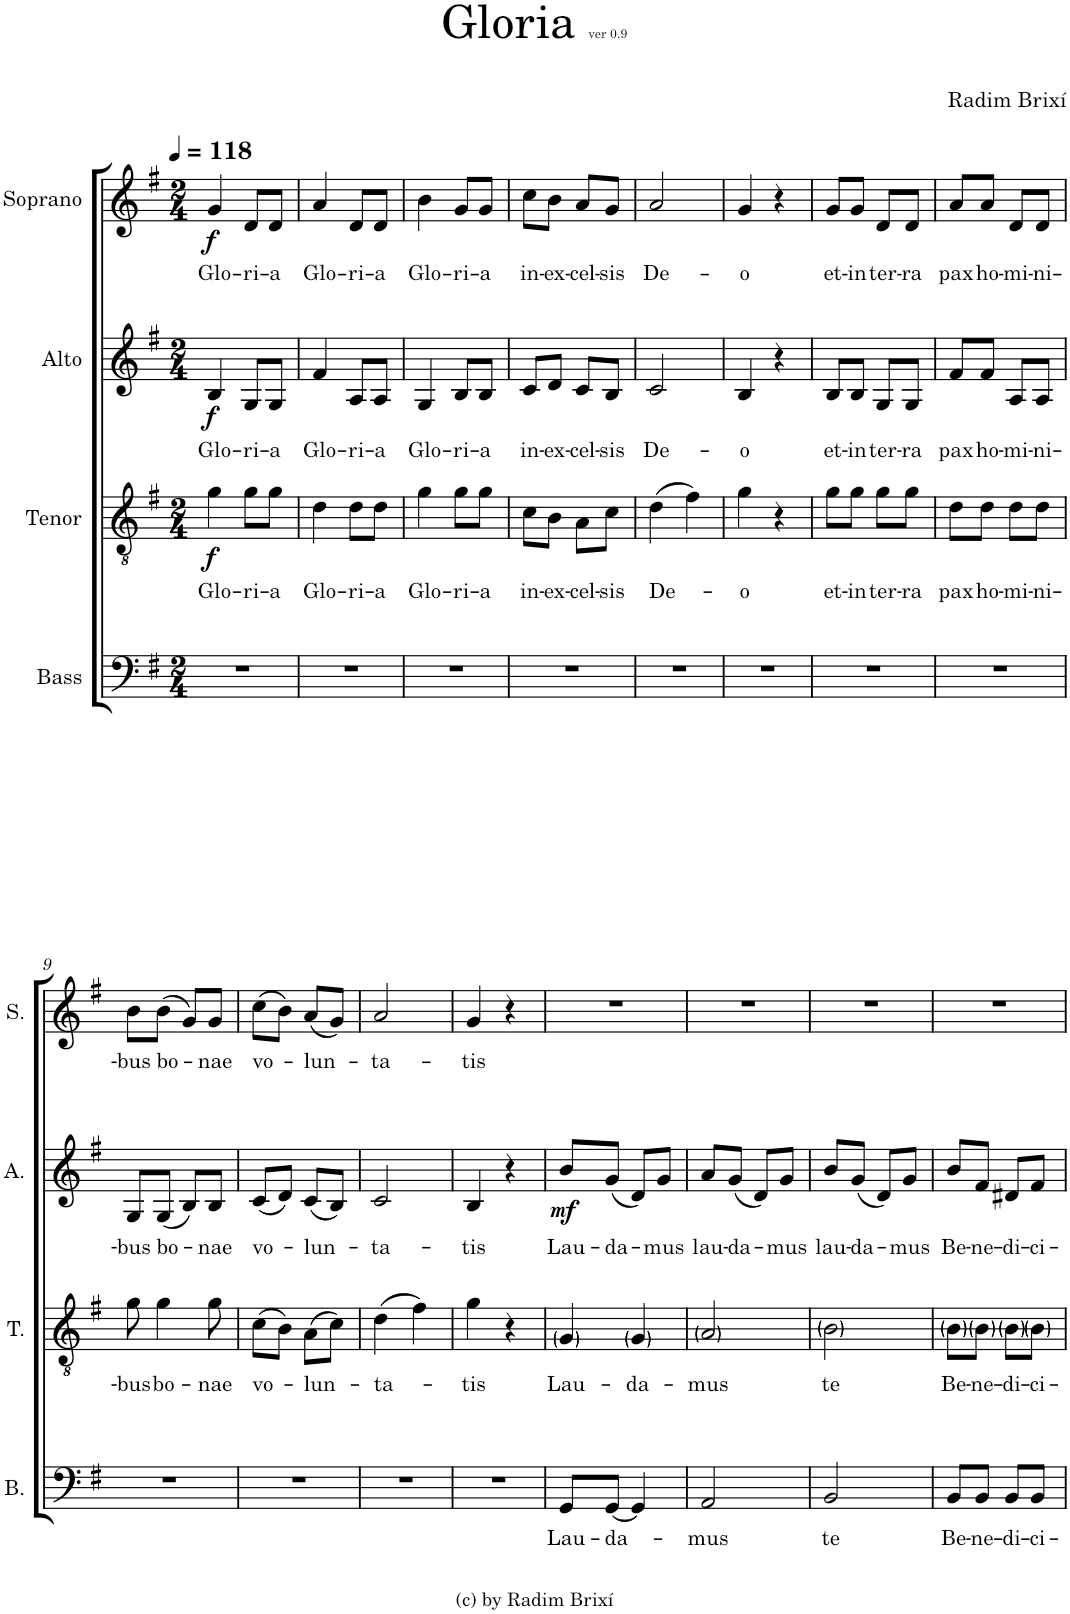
**kern	**text	**kern	**text	**dynam	**kern	**text	**dynam	**kern	**text	**dynam
*part4	*part4	*part3	*part3	*part3	*part2	*part2	*part2	*part1	*part1	*part1
*staff4	*staff4	*staff3	*staff3	*staff3	*staff2	*staff2	*staff2	*staff1	*staff1	*staff1
*I"Bass	*	*I"Tenor	*	*	*I"Alto	*	*	*I"Soprano	*	*
*I'B.	*	*I'T.	*	*	*I'A.	*	*	*I'S.	*	*
*clefF4	*	*clefGv2	*	*	*clefG2	*	*	*clefG2	*	*
*k[f#]	*	*k[f#]	*	*	*k[f#]	*	*	*k[f#]	*	*
*M2/4	*	*M2/4	*	*	*M2/4	*	*	*M2/4	*	*
*MM118	*	*MM118	*	*	*MM118	*	*	*MM118	*	*
=1	=1	=1	=1	=1	=1	=1	=1	=1	=1	=1
!	!	!	!LO:LY:b	!LO:DY:b	!	!LO:LY:b	!LO:DY:b	!	!LO:LY:b	!LO:DY:b
2r	.	4g\	Glo-	f	4B/	Glo-	f	4g/	Glo-	f
!	!	!	!LO:LY:b	!	!	!LO:LY:b	!	!	!LO:LY:b	!
.	.	8g\L	-ri-	.	8G/L	-ri-	.	8d/L	-ri-	.
!	!	!	!LO:LY:b	!	!	!LO:LY:b	!	!	!LO:LY:b	!
.	.	8g\J	-a	.	8G/J	-a	.	8d/J	-a	.
=2	=2	=2	=2	=2	=2	=2	=2	=2	=2	=2
!	!	!	!LO:LY:b	!	!	!LO:LY:b	!	!	!LO:LY:b	!
2r	.	4d\	Glo-	.	4f#/	Glo-	.	4a/	Glo-	.
!	!	!	!LO:LY:b	!	!	!LO:LY:b	!	!	!LO:LY:b	!
.	.	8d\L	-ri-	.	8A/L	-ri-	.	8d/L	-ri-	.
!	!	!	!LO:LY:b	!	!	!LO:LY:b	!	!	!LO:LY:b	!
.	.	8d\J	-a	.	8A/J	-a	.	8d/J	-a	.
=3	=3	=3	=3	=3	=3	=3	=3	=3	=3	=3
!	!	!	!LO:LY:b	!	!	!LO:LY:b	!	!	!LO:LY:b	!
2r	.	4g\	Glo-	.	4G/	Glo-	.	4b\	Glo-	.
!	!	!	!LO:LY:b	!	!	!LO:LY:b	!	!	!LO:LY:b	!
.	.	8g\L	-ri-	.	8B/L	-ri-	.	8g/L	-ri-	.
!	!	!	!LO:LY:b	!	!	!LO:LY:b	!	!	!LO:LY:b	!
.	.	8g\J	-a	.	8B/J	-a	.	8g/J	-a	.
=4	=4	=4	=4	=4	=4	=4	=4	=4	=4	=4
!	!	!	!LO:LY:b	!	!	!LO:LY:b	!	!	!LO:LY:b	!
2r	.	8c\L	in-	.	8c/L	in-	.	8cc\L	in-	.
!	!	!	!LO:LY:b	!	!	!LO:LY:b	!	!	!LO:LY:b	!
.	.	8B\J	-ex-	.	8d/J	-ex-	.	8b\J	-ex-	.
!	!	!	!LO:LY:b	!	!	!LO:LY:b	!	!	!LO:LY:b	!
.	.	8A\L	-cel-	.	8c/L	-cel-	.	8a/L	-cel-	.
!	!	!	!LO:LY:b	!	!	!LO:LY:b	!	!	!LO:LY:b	!
.	.	8c\J	-sis	.	8B/J	-sis	.	8g/J	-sis	.
=5	=5	=5	=5	=5	=5	=5	=5	=5	=5	=5
!	!	!	!LO:LY:b	!	!	!LO:LY:b	!	!	!LO:LY:b	!
2r	.	(4d\	De-	.	2c/	De-	.	2a/	De-	.
.	.	4f#\)	.	.	.	.	.	.	.	.
=6	=6	=6	=6	=6	=6	=6	=6	=6	=6	=6
!	!	!	!LO:LY:b	!	!	!LO:LY:b	!	!	!LO:LY:b	!
2r	.	4g\	-o	.	4B/	-o	.	4g/	-o	.
.	.	4r	.	.	4r	.	.	4r	.	.
=7	=7	=7	=7	=7	=7	=7	=7	=7	=7	=7
!	!	!	!LO:LY:b	!	!	!LO:LY:b	!	!	!LO:LY:b	!
2r	.	8g\L	et-	.	8B/L	et-	.	8g/L	et-	.
!	!	!	!LO:LY:b	!	!	!LO:LY:b	!	!	!LO:LY:b	!
.	.	8g\J	-in	.	8B/J	-in	.	8g/J	-in	.
!	!	!	!LO:LY:b	!	!	!LO:LY:b	!	!	!LO:LY:b	!
.	.	8g\L	ter-	.	8G/L	ter-	.	8d/L	ter-	.
!	!	!	!LO:LY:b	!	!	!LO:LY:b	!	!	!LO:LY:b	!
.	.	8g\J	-ra	.	8G/J	-ra	.	8d/J	-ra	.
=8	=8	=8	=8	=8	=8	=8	=8	=8	=8	=8
!	!	!	!LO:LY:b	!	!	!LO:LY:b	!	!	!LO:LY:b	!
2r	.	8d\L	pax	.	8f#/L	pax	.	8a/L	pax	.
!	!	!	!LO:LY:b	!	!	!LO:LY:b	!	!	!LO:LY:b	!
.	.	8d\J	ho-	.	8f#/J	ho-	.	8a/J	ho-	.
!	!	!	!LO:LY:b	!	!	!LO:LY:b	!	!	!LO:LY:b	!
.	.	8d\L	-mi-	.	8A/L	-mi-	.	8d/L	-mi-	.
!	!	!	!LO:LY:b	!	!	!LO:LY:b	!	!	!LO:LY:b	!
.	.	8d\J	-ni-	.	8A/J	-ni-	.	8d/J	-ni-	.
!!LO:LB:g=z
=9	=9	=9	=9	=9	=9	=9	=9	=9	=9	=9
!	!	!	!LO:LY:b	!	!	!LO:LY:b	!	!	!LO:LY:b	!
2r	.	8g\	-bus	.	8G/L	-bus	.	8b\L	-bus	.
!	!	!	!LO:LY:b	!	!	!LO:LY:b	!	!	!LO:LY:b	!
.	.	4g\	bo-	.	(8G/J	bo-	.	(8b\J	bo-	.
.	.	.	.	.	8B/L)	.	.	8g/L)	.	.
!	!	!	!LO:LY:b	!	!	!LO:LY:b	!	!	!LO:LY:b	!
.	.	8g\	-nae	.	8B/J	-nae	.	8g/J	-nae	.
=10	=10	=10	=10	=10	=10	=10	=10	=10	=10	=10
!	!	!	!LO:LY:b	!	!	!LO:LY:b	!	!	!LO:LY:b	!
2r	.	(8c\L	vo-	.	(8c/L	vo-	.	(8cc\L	vo-	.
.	.	8B\J)	.	.	8d/J)	.	.	8b\J)	.	.
!	!	!	!LO:LY:b	!	!	!LO:LY:b	!	!	!LO:LY:b	!
.	.	(8A\L	-lun-	.	(8c/L	-lun-	.	(8a/L	-lun-	.
.	.	8c\J)	.	.	8B/J)	.	.	8g/J)	.	.
=11	=11	=11	=11	=11	=11	=11	=11	=11	=11	=11
!	!	!	!LO:LY:b	!	!	!LO:LY:b	!	!	!LO:LY:b	!
2r	.	(4d\	-ta-	.	2c/	-ta-	.	2a/	-ta-	.
.	.	4f#\)	.	.	.	.	.	.	.	.
=12	=12	=12	=12	=12	=12	=12	=12	=12	=12	=12
!	!	!	!LO:LY:b	!	!	!LO:LY:b	!	!	!LO:LY:b	!
2r	.	4g\	-tis	.	4B/	-tis	.	4g/	-tis	.
.	.	4r	.	.	4r	.	.	4r	.	.
=13	=13	=13	=13	=13	=13	=13	=13	=13	=13	=13
!	!LO:LY:b	!	!LO:LY:b	!	!	!LO:LY:b	!LO:DY:b	!	!	!
8GG/L	Lau-	4G/	Lau-	.	8b/L	Lau-	mf	2r	.	.
!	!LO:LY:b	!	!	!	!	!LO:LY:b	!	!	!	!
[8GG/J	-da-	.	.	.	(8g/J	-da-	.	.	.	.
!	!	!	!LO:LY:b	!	!	!	!	!	!	!
4GG/]	.	4G/	-da-	.	8d/L)	.	.	.	.	.
!	!	!	!	!	!	!LO:LY:b	!	!	!	!
.	.	.	.	.	8g/J	-mus	.	.	.	.
=14	=14	=14	=14	=14	=14	=14	=14	=14	=14	=14
!	!LO:LY:b	!	!LO:LY:b	!	!	!LO:LY:b	!	!	!	!
2AA/	-mus	2A/	-mus	.	8a/L	lau-	.	2r	.	.
!	!	!	!	!	!	!LO:LY:b	!	!	!	!
.	.	.	.	.	(8g/J	-da-	.	.	.	.
.	.	.	.	.	8d/L)	.	.	.	.	.
!	!	!	!	!	!	!LO:LY:b	!	!	!	!
.	.	.	.	.	8g/J	-mus	.	.	.	.
=15	=15	=15	=15	=15	=15	=15	=15	=15	=15	=15
!	!LO:LY:b	!	!LO:LY:b	!	!	!LO:LY:b	!	!	!	!
2BB/	te	2B\	te	.	8b/L	lau-	.	2r	.	.
!	!	!	!	!	!	!LO:LY:b	!	!	!	!
.	.	.	.	.	(8g/J	-da-	.	.	.	.
.	.	.	.	.	8d/L)	.	.	.	.	.
!	!	!	!	!	!	!LO:LY:b	!	!	!	!
.	.	.	.	.	8g/J	-mus	.	.	.	.
=16	=16	=16	=16	=16	=16	=16	=16	=16	=16	=16
!	!LO:LY:b	!	!LO:LY:b	!	!	!LO:LY:b	!	!	!	!
8BB/L	Be-	8B\L	Be-	.	8b/L	Be-	.	2r	.	.
!	!LO:LY:b	!	!LO:LY:b	!	!	!LO:LY:b	!	!	!	!
8BB/J	-ne-	8B\J	-ne-	.	8f#/J	-ne-	.	.	.	.
!	!LO:LY:b	!	!LO:LY:b	!	!	!LO:LY:b	!	!	!	!
8BB/L	-di-	8B\L	-di-	.	8d#X/L	-di-	.	.	.	.
!	!LO:LY:b	!	!LO:LY:b	!	!	!LO:LY:b	!	!	!	!
8BB/J	-ci-	8B\J	-ci-	.	8f#/J	-ci-	.	.	.	.
=	=	=	=	=	=	=	=	=	=	=
*-	*-	*-	*-	*-	*-	*-	*-	*-	*-	*-
